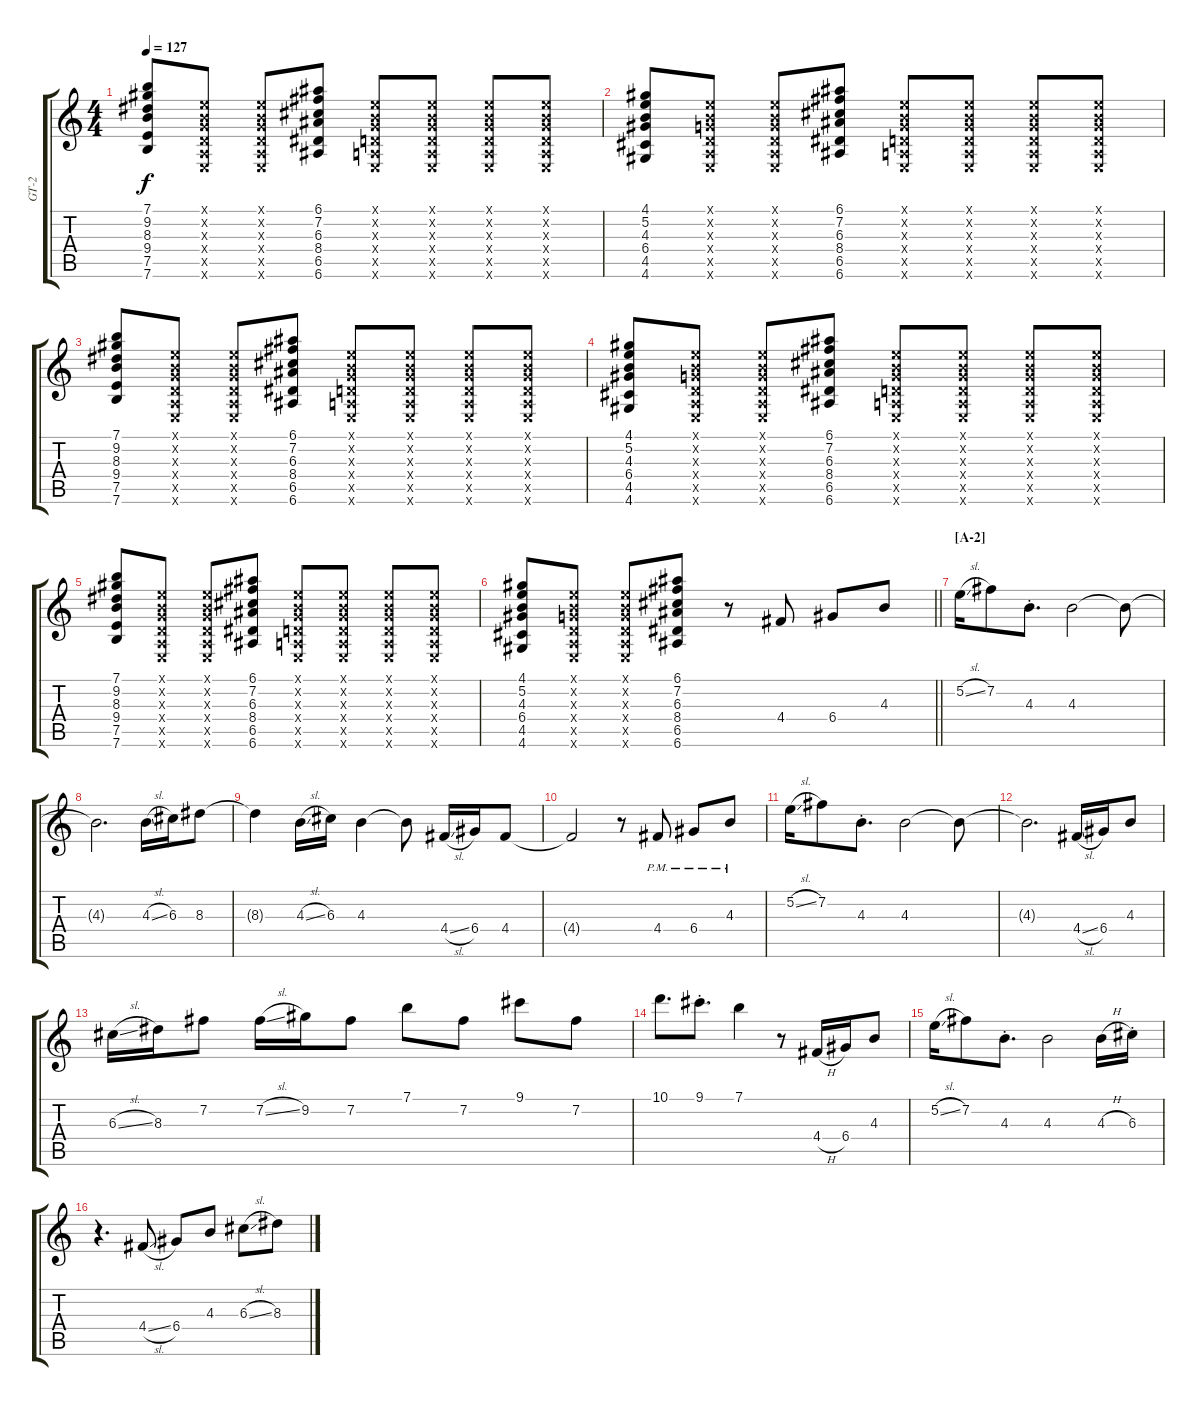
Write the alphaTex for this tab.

\track ("GT-2" "GT-2") {instrument acousticguitarsteel}
\staff {score tabs}
\tuning (E4 B3 G3 D3 A2 E2) {hide}
\ts (4 4)
\tempo 127
\clef g2
\ks c
(7.1 9.2 8.3 9.4 7.5 7.6).8{dy f} (0.1{x} 0.2{x} 0.3{x} 0.4{x} 0.5{x} 0.6{x}).8 (0.1{x} 0.2{x} 0.3{x} 0.4{x} 0.5{x} 0.6{x}).8 (6.1 7.2 6.3 8.4 6.5 6.6).8 (0.1{x} 0.2{x} 0.3{x} 0.4{x} 0.5{x} 0.6{x}).8 (0.1{x} 0.2{x} 0.3{x} 0.4{x} 0.5{x} 0.6{x}).8 (0.1{x} 0.2{x} 0.3{x} 0.4{x} 0.5{x} 0.6{x}).8 (0.1{x} 0.2{x} 0.3{x} 0.4{x} 0.5{x} 0.6{x}).8 |
(4.1 5.2 4.3 6.4 4.5 4.6).8 (0.1{x} 0.2{x} 0.3{x} 0.4{x} 0.5{x} 0.6{x}).8 (0.1{x} 0.2{x} 0.3{x} 0.4{x} 0.5{x} 0.6{x}).8 (6.1 7.2 6.3 8.4 6.5 6.6).8 (0.1{x} 0.2{x} 0.3{x} 0.4{x} 0.5{x} 0.6{x}).8 (0.1{x} 0.2{x} 0.3{x} 0.4{x} 0.5{x} 0.6{x}).8 (0.1{x} 0.2{x} 0.3{x} 0.4{x} 0.5{x} 0.6{x}).8 (0.1{x} 0.2{x} 0.3{x} 0.4{x} 0.5{x} 0.6{x}).8 |
(7.1 9.2 8.3 9.4 7.5 7.6).8 (0.1{x} 0.2{x} 0.3{x} 0.4{x} 0.5{x} 0.6{x}).8 (0.1{x} 0.2{x} 0.3{x} 0.4{x} 0.5{x} 0.6{x}).8 (6.1 7.2 6.3 8.4 6.5 6.6).8 (0.1{x} 0.2{x} 0.3{x} 0.4{x} 0.5{x} 0.6{x}).8 (0.1{x} 0.2{x} 0.3{x} 0.4{x} 0.5{x} 0.6{x}).8 (0.1{x} 0.2{x} 0.3{x} 0.4{x} 0.5{x} 0.6{x}).8 (0.1{x} 0.2{x} 0.3{x} 0.4{x} 0.5{x} 0.6{x}).8 |
(4.1 5.2 4.3 6.4 4.5 4.6).8 (0.1{x} 0.2{x} 0.3{x} 0.4{x} 0.5{x} 0.6{x}).8 (0.1{x} 0.2{x} 0.3{x} 0.4{x} 0.5{x} 0.6{x}).8 (6.1 7.2 6.3 8.4 6.5 6.6).8 (0.1{x} 0.2{x} 0.3{x} 0.4{x} 0.5{x} 0.6{x}).8 (0.1{x} 0.2{x} 0.3{x} 0.4{x} 0.5{x} 0.6{x}).8 (0.1{x} 0.2{x} 0.3{x} 0.4{x} 0.5{x} 0.6{x}).8 (0.1{x} 0.2{x} 0.3{x} 0.4{x} 0.5{x} 0.6{x}).8 |
(7.1 9.2 8.3 9.4 7.5 7.6).8 (0.1{x} 0.2{x} 0.3{x} 0.4{x} 0.5{x} 0.6{x}).8 (0.1{x} 0.2{x} 0.3{x} 0.4{x} 0.5{x} 0.6{x}).8 (6.1 7.2 6.3 8.4 6.5 6.6).8 (0.1{x} 0.2{x} 0.3{x} 0.4{x} 0.5{x} 0.6{x}).8 (0.1{x} 0.2{x} 0.3{x} 0.4{x} 0.5{x} 0.6{x}).8 (0.1{x} 0.2{x} 0.3{x} 0.4{x} 0.5{x} 0.6{x}).8 (0.1{x} 0.2{x} 0.3{x} 0.4{x} 0.5{x} 0.6{x}).8 |
\barLineRight lightlight
(4.1 5.2 4.3 6.4 4.5 4.6).8 (0.1{x} 0.2{x} 0.3{x} 0.4{x} 0.5{x} 0.6{x}).8 (0.1{x} 0.2{x} 0.3{x} 0.4{x} 0.5{x} 0.6{x}).8 (6.1 7.2 6.3 8.4 6.5 6.6).8 r.8 4.4.8 6.4.8 4.3.8 |
\section ("" "[A-2]")
5.2{sl}.16 7.2.8 4.3{st}.8{d} 4.3.2 4.3{t}.8 |
4.3{t}.2{d} 4.3{sl}.16 6.3.16 8.3.8 |
8.3{t}.4 4.3{sl}.16 6.3.16 4.3.4 4.3{t}.8 4.4{sl}.16 6.4.16 4.4.8 |
4.4{t}.2 r.8 4.4{pm}.8 6.4{pm}.8 4.3{pm}.8 |
5.2{sl}.16 7.2.8 4.3{st}.8{d} 4.3.2 4.3{t}.8 |
4.3{t}.2{d} 4.4{sl}.16 6.4.16 4.3.8 |
6.3{sl}.16 8.3.16 7.2.8 7.2{sl}.16 9.2.16 7.2.8 7.1.8 7.2.8 9.1.8 7.2.8 |
10.1.8{d} 9.1{st}.8{d} 7.1.4 r.8 4.4{h}.16 6.4.16 4.3.8 |
5.2{sl}.16 7.2.8 4.3{st}.8{d} 4.3.2 4.3{h}.16 6.3{st}.16 |
r.4{d} 4.4{sl}.8 6.4.8 4.3.8 6.3{sl}.8 8.3.8
